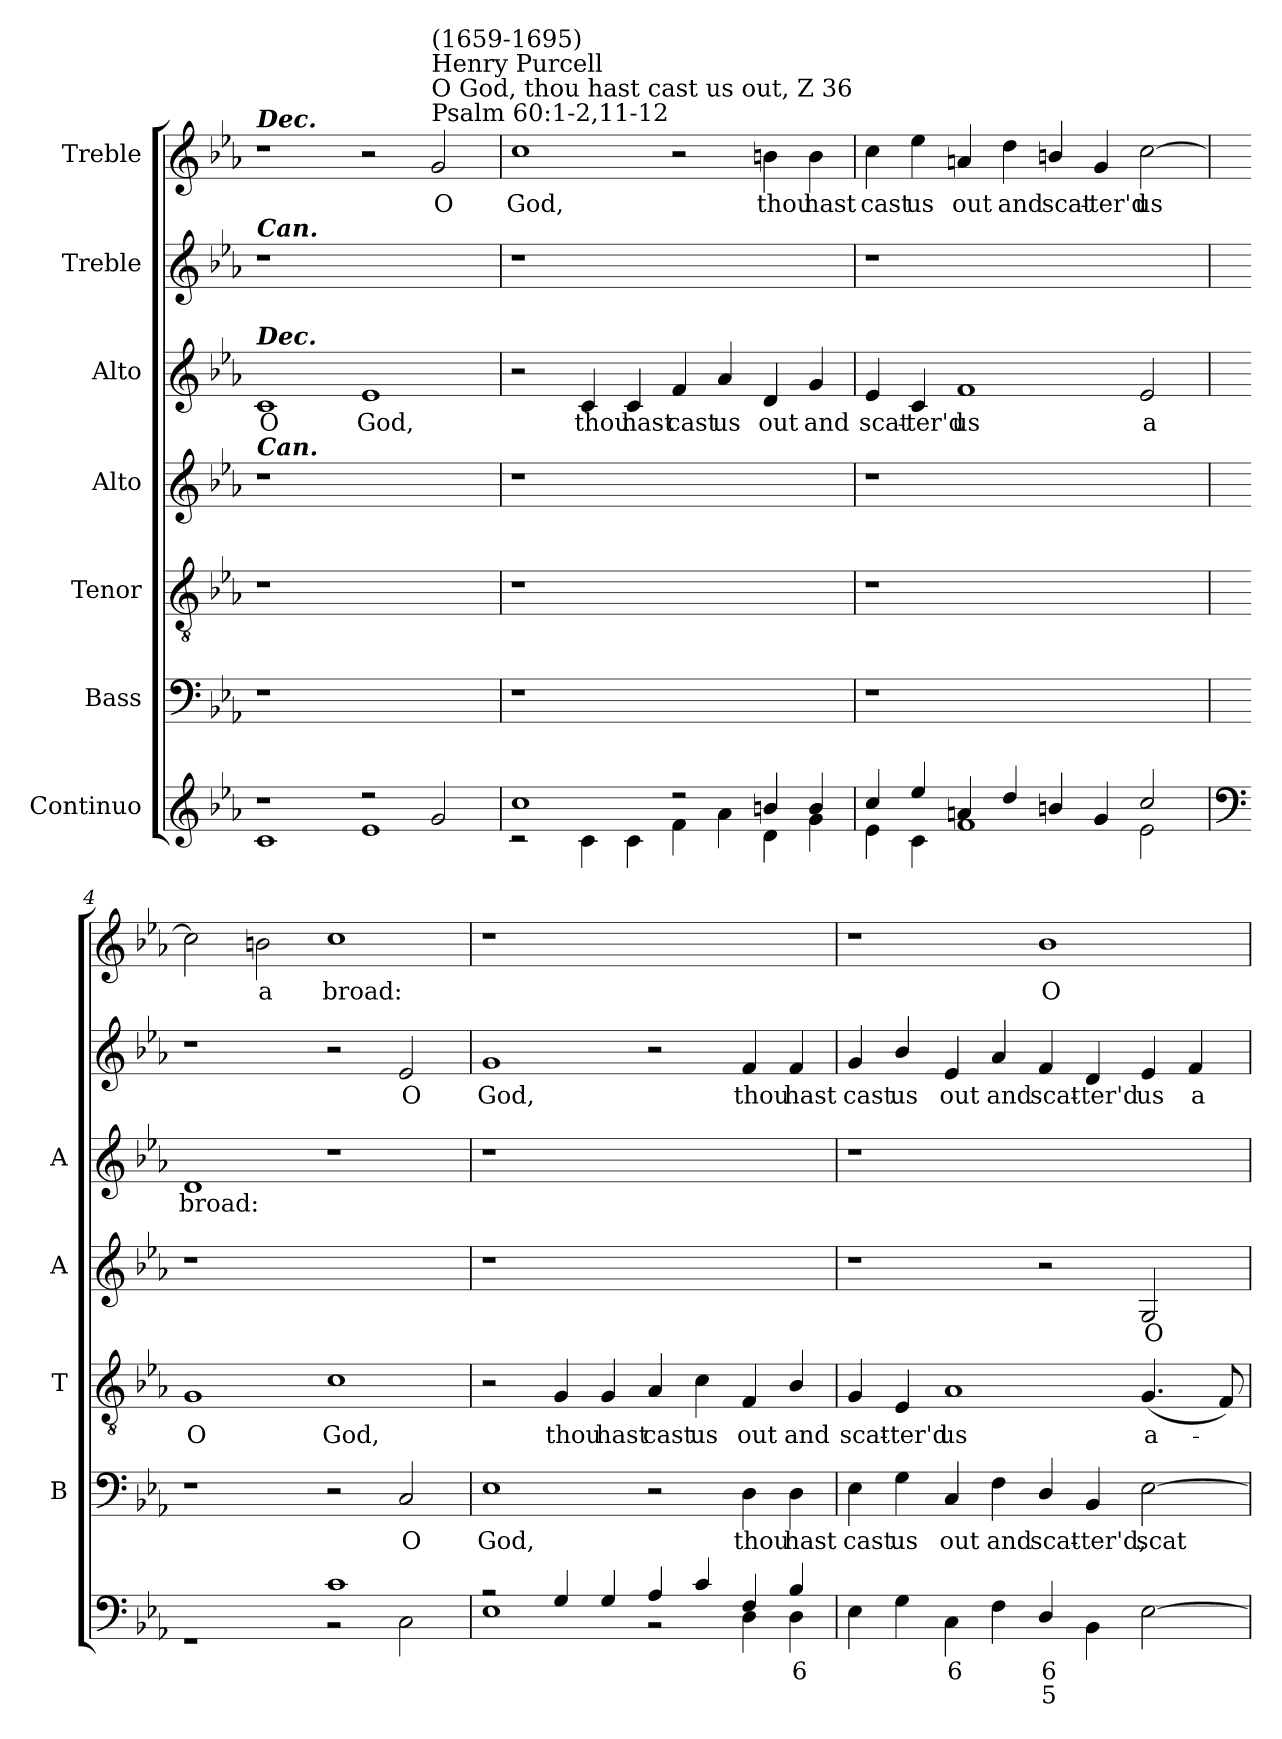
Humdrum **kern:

**kern	**text	**text	**kern	**text	**kern	**text	**kern	**text	**kern	**text	**kern	**text	**kern	**text
*part7	*part7	*part7	*part6	*part6	*part5	*part5	*part4	*part4	*part3	*part3	*part2	*part2	*part1	*part1
*staff7	*staff7	*staff7	*staff6	*staff6	*staff5	*staff5	*staff4	*staff4	*staff3	*staff3	*staff2	*staff2	*staff1	*staff1
*I"Continuo	*	*	*I"Bass	*	*I"Tenor	*	*I"Alto	*	*I"Alto	*	*I"Treble	*	*I"Treble	*
*	*	*	*I'B	*	*I'T	*	*I'A	*	*I'A	*	*	*	*	*
*clefG2	*	*	*clefF4	*	*clefGv2	*	*clefG2	*	*clefG2	*	*clefG2	*	*clefG2	*
*k[b-e-a-]	*	*	*k[b-e-a-]	*	*k[b-e-a-]	*	*k[b-e-a-]	*	*k[b-e-a-]	*	*k[b-e-a-]	*	*k[b-e-a-]	*
*E-:	*	*	*E-:	*	*E-:	*	*E-:	*	*E-:	*	*E-:	*	*E-:	*
*MM140	*	*	*MM140	*	*MM140	*	*MM140	*	*MM140	*	*MM140	*	*MM140	*
=1	=1	=1	=1	=1	=1	=1	=1	=1	=1	=1	=1	=1	=1	=1
*^	*	*	*	*	*	*	*	*	*	*	*	*	*	*
!	!	!	!	!	!	!	!	!	!	!	!	!	!	!LO:TX:a:Bi:t=Dec.	!
!	!	!	!	!	!	!	!	!	!	!	!	!LO:TX:a:Bi:t=Can.	!	!	!
!	!	!	!	!	!	!	!	!	!	!LO:TX:a:Bi:t=Dec.	!	!	!	!	!
!	!	!	!	!	!	!	!	!LO:TX:a:Bi:t=Can.	!	!	!	!	!	!	!
!	!	!	!	!	!	!	!	!	!	!	!LO:LY:b	!	!	!	!
1r	1c	.	.	1r	.	1r	.	1r	.	1c	O	1r	.	1r	.
!	!	!	!	!	!	!	!	!	!	!	!LO:LY:b	!	!	!	!
2r	1e-	.	.	1ryy	.	1ryy	.	1ryy	.	1e-	God,	1ryy	.	2r	.
!	!	!	!	!	!	!	!	!	!	!	!	!	!	!LO:TX:a:t=Psalm 60&colon;1-2,11-12	!
!	!	!	!	!	!	!	!	!	!	!	!	!	!	!LO:TX:a:t=O God, thou hast cast us out, Z 36	!
!	!	!	!	!	!	!	!	!	!	!	!	!	!	!LO:TX:a:t=Henry Purcell	!
!	!	!	!	!	!	!	!	!	!	!	!	!	!	!LO:TX:a:t=(1659-1695)	!
!	!	!	!	!	!	!	!	!	!	!	!	!	!	!	!LO:LY:b
2g/	.	.	.	.	.	.	.	.	.	.	.	.	.	2g/	O
=2	=2	=2	=2	=2	=2	=2	=2	=2	=2	=2	=2	=2	=2	=2	=2
!	!	!	!	!	!	!	!	!	!	!	!	!	!	!	!LO:LY:b
1cc	2r	.	.	1r	.	1r	.	1r	.	2r	.	1r	.	1cc	God,
!	!	!	!	!	!	!	!	!	!	!	!LO:LY:b	!	!	!	!
.	4c\	.	.	.	.	.	.	.	.	4c/	thou	.	.	.	.
!	!	!	!	!	!	!	!	!	!	!	!LO:LY:b	!	!	!	!
.	4c\	.	.	.	.	.	.	.	.	4c/	hast	.	.	.	.
!	!	!	!	!	!	!	!	!	!	!	!LO:LY:b	!	!	!	!
2r	4f\	.	.	1ryy	.	1ryy	.	1ryy	.	4f/	cast	1ryy	.	2r	.
!	!	!	!	!	!	!	!	!	!	!	!LO:LY:b	!	!	!	!
.	4a-\	.	.	.	.	.	.	.	.	4a-/	us	.	.	.	.
!	!	!	!	!	!	!	!	!	!	!	!LO:LY:b	!	!	!	!LO:LY:b
4bn/	4d\	.	.	.	.	.	.	.	.	4d/	out	.	.	4bn\	thou
!	!	!	!	!	!	!	!	!	!	!	!LO:LY:b	!	!	!	!LO:LY:b
4b/	4g\	.	.	.	.	.	.	.	.	4g/	and	.	.	4b\	hast
=3	=3	=3	=3	=3	=3	=3	=3	=3	=3	=3	=3	=3	=3	=3	=3
!	!	!	!	!	!	!	!	!	!	!	!LO:LY:b	!	!	!	!LO:LY:b
4cc/	4e-\	.	.	1r	.	1r	.	1r	.	4e-/	scat-	1r	.	4cc\	cast
!	!	!	!	!	!	!	!	!	!	!	!LO:LY:b	!	!	!	!LO:LY:b
4ee-/	4c\	.	.	.	.	.	.	.	.	4c/	-ter'd	.	.	4ee-\	us
!	!	!	!	!	!	!	!	!	!	!	!LO:LY:b	!	!	!	!LO:LY:b
4an/	1f	.	.	.	.	.	.	.	.	1f	us	.	.	4an/	out
!	!	!	!	!	!	!	!	!	!	!	!	!	!	!	!LO:LY:b
4dd/	.	.	.	.	.	.	.	.	.	.	.	.	.	4dd\	and
!	!	!	!	!	!	!	!	!	!	!	!	!	!	!	!LO:LY:b
4bn/	.	.	.	1ryy	.	1ryy	.	1ryy	.	.	.	1ryy	.	4bn/	scat-
!	!	!	!	!	!	!	!	!	!	!	!	!	!	!	!LO:LY:b
4g/	.	.	.	.	.	.	.	.	.	.	.	.	.	4g/	-ter'd
!	!	!	!	!	!	!	!	!	!	!	!LO:LY:b	!	!	!	!LO:LY:b
2cc/	2e-\	.	.	.	.	.	.	.	.	2e-/	a	.	.	[2cc\	us
=4	=4	=4	=4	=4	=4	=4	=4	=4	=4	=4	=4	=4	=4	=4	=4
*clefF4	*	*	*	*	*	*	*	*	*	*	*	*	*	*	*
!	!	!LO:LY:b	!	!	!	!	!LO:LY:b	!	!	!	!LO:LY:b	!	!	!	!
[2G/yy	1r	4	.	1r	.	1G	O	1r	.	1d	broad:	1r	.	2cc\]	.
!	!	!LO:LY:b	!	!	!	!	!	!	!	!	!	!	!	!	!LO:LY:b
2G/yy]	.	3	.	.	.	.	.	.	.	.	.	.	.	2bn\	a
!	!	!	!	!	!	!	!LO:LY:b	!	!	!	!	!	!	!	!LO:LY:b
1c	2r	.	.	2r	.	1c	God,	1ryy	.	1r	.	2r	.	1cc	broad:
!	!	!	!	!	!LO:LY:b	!	!	!	!	!	!	!	!LO:LY:b	!	!
.	2C\	.	.	2C/	O	.	.	.	.	.	.	2e-/	O	.	.
!!LO:LB:g=z
=5	=5	=5	=5	=5	=5	=5	=5	=5	=5	=5	=5	=5	=5	=5	=5
!	!	!	!	!	!LO:LY:b	!	!	!	!	!	!	!	!LO:LY:b	!	!
2r	1E-	.	.	1E-	God,	2r	.	1r	.	1r	.	1g	God,	1r	.
!	!	!	!	!	!	!	!LO:LY:b	!	!	!	!	!	!	!	!
4G/	.	.	.	.	.	4G/	thou	.	.	.	.	.	.	.	.
!	!	!	!	!	!	!	!LO:LY:b	!	!	!	!	!	!	!	!
4G/	.	.	.	.	.	4G/	hast	.	.	.	.	.	.	.	.
!	!	!	!	!	!	!	!LO:LY:b	!	!	!	!	!	!	!	!
4A-/	2r	.	.	2r	.	4A-/	cast	1ryy	.	1ryy	.	2r	.	1ryy	.
!	!	!	!	!	!	!	!LO:LY:b	!	!	!	!	!	!	!	!
4c/	.	.	.	.	.	4c\	us	.	.	.	.	.	.	.	.
!	!	!	!	!	!LO:LY:b	!	!LO:LY:b	!	!	!	!	!	!LO:LY:b	!	!
4F/	4D\	.	.	4D\	thou	4F/	out	.	.	.	.	4f/	thou	.	.
!	!	!LO:LY:b	!	!	!LO:LY:b	!	!LO:LY:b	!	!	!	!	!	!LO:LY:b	!	!
4B-/	4D\	6	.	4D\	hast	4B-/	and	.	.	.	.	4f/	hast	.	.
=6	=6	=6	=6	=6	=6	=6	=6	=6	=6	=6	=6	=6	=6	=6	=6
!	!	!	!	!	!LO:LY:b	!	!LO:LY:b	!	!	!	!	!	!LO:LY:b	!	!
0ryy	4E-\	.	.	4E-\	cast	4G/	scat-	1r	.	1r	.	4g/	cast	1r	.
!	!	!	!	!	!LO:LY:b	!	!LO:LY:b	!	!	!	!	!	!LO:LY:b	!	!
.	4G\	.	.	4G\	us	4E-/	-ter'd	.	.	.	.	4b-/	us	.	.
!	!	!LO:LY:b	!	!	!LO:LY:b	!	!LO:LY:b	!	!	!	!	!	!LO:LY:b	!	!
.	4C\	6	.	4C/	out	1A-	us	.	.	.	.	4e-/	out	.	.
!	!	!	!	!	!LO:LY:b	!	!	!	!	!	!	!	!LO:LY:b	!	!
.	4F\	.	.	4F\	and	.	.	.	.	.	.	4a-/	and	.	.
!	!	!LO:LY:b	!LO:LY:b	!	!LO:LY:b	!	!	!	!	!	!	!	!LO:LY:b	!	!LO:LY:b
.	4D/	6	5	4D/	scat-	.	.	2r	.	1ryy	.	4f/	scat-	1b-	O
!	!	!	!	!	!LO:LY:b	!	!	!	!	!	!	!	!LO:LY:b	!	!
.	4BB-\	.	.	4BB-/	-ter'd,	.	.	.	.	.	.	4d/	-ter'd	.	.
!	!	!	!	!	!LO:LY:b	!	!LO:LY:b	!	!LO:LY:b	!	!	!	!LO:LY:b	!	!
.	[2E-\	.	.	[2E-\	scat-	(<4.G/	a-	2G/	O	.	.	4e-/	us	.	.
!	!	!	!	!	!	!	!	!	!	!	!	!	!LO:LY:b	!	!
.	.	.	.	.	.	.	.	.	.	.	.	4f/	a-	.	.
.	.	.	.	.	.	8F/)	.	.	.	.	.	.	.	.	.
*v	*v	*	*	*	*	*	*	*	*	*	*	*	*	*	*
=	=	=	=	=	=	=	=	=	=	=	=	=	=	=
*-	*-	*-	*-	*-	*-	*-	*-	*-	*-	*-	*-	*-	*-	*-
